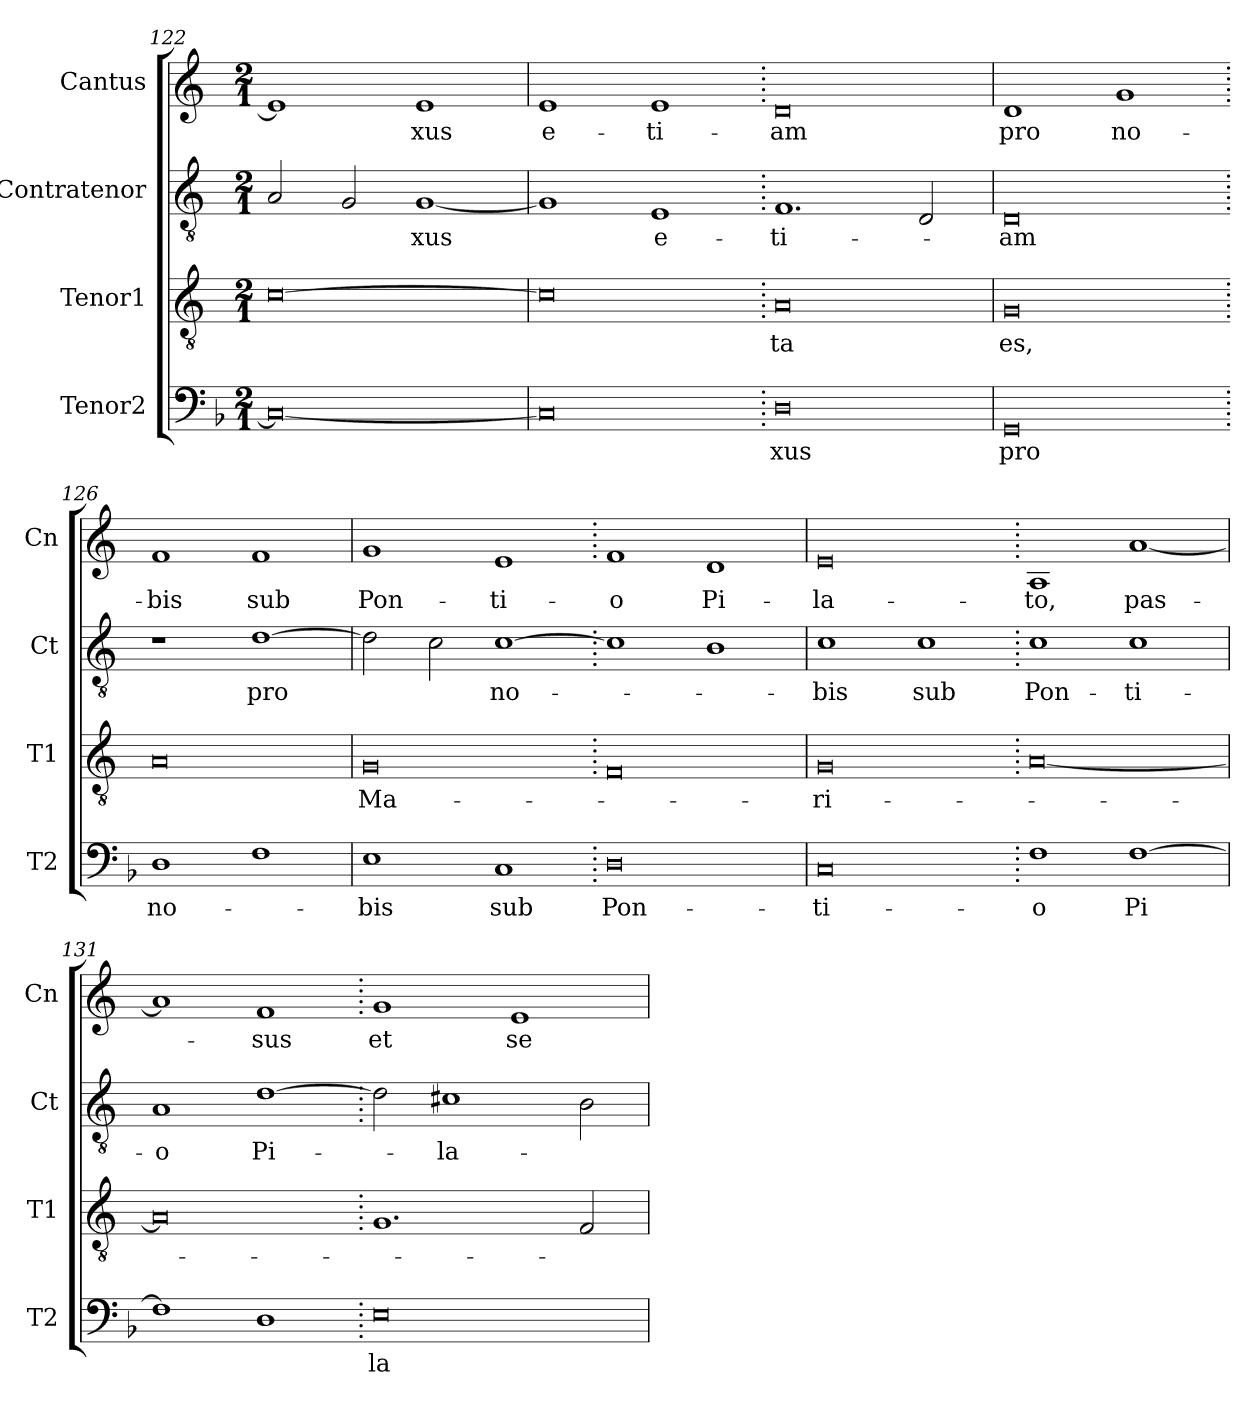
**kern	**text	**kern	**text	**kern	**text	**kern	**text
*part4	*part4	*part3	*part3	*part2	*part2	*part1	*part1
*staff4	*staff4	*staff3	*staff3	*staff2	*staff2	*staff1	*staff1
*I"Tenor2	*	*I"Tenor1	*	*I"Contratenor	*	*I"Cantus	*
*I'T2	*	*I'T1	*	*I'Ct	*	*I'Cn	*
*clefF4	*	*clefGv2	*	*clefGv2	*	*clefG2	*
*k[b-]	*	*k[]	*	*k[]	*	*k[]	*
*M2/1	*	*M2/1	*	*M2/1	*	*M2/1	*
=122	=122	=122	=122	=122	=122	=122	=122
0C_	.	[0c	.	2A/	.	1e]	.
.	.	.	.	2G/	.	.	.
.	.	.	.	[1G	-xus	1e	-xus
=123	=123	=123	=123	=123	=123	=123	=123
0C]	.	0c]	.	1G]	.	1e	e-
.	.	.	.	1E	e-	1e	-ti-
=124.	=124.	=124.	=124.	=124.	=124.	=124.	=124.
0D	-xus	0A	-ta	1.F	-ti-	0d	-am
.	.	.	.	2D/	.	.	.
=125	=125	=125	=125	=125	=125	=125	=125
0GG	pro	0G	es,	0D	-am	1d	pro
.	.	.	.	.	.	1g	no-
=126.	=126.	=126.	=126.	=126.	=126.	=126.	=126.
1D	no-	0A	.	1r	.	1f	-bis
1F	.	.	.	[1d	pro	1f	sub
=127	=127	=127	=127	=127	=127	=127	=127
1E	-bis	0G	Ma-	2d\]	.	1g	Pon-
.	.	.	.	2c\	.	.	.
1C	sub	.	.	[1c	no-	1e	-ti-
=128.	=128.	=128.	=128.	=128.	=128.	=128.	=128.
0D	Pon-	0F	.	1c]	.	1f	-o
.	.	.	.	1B	.	1d	Pi-
=129	=129	=129	=129	=129	=129	=129	=129
0C	-ti-	0G	-ri-	1c	-bis	0e	-la-
.	.	.	.	1c	sub	.	.
=130.	=130.	=130.	=130.	=130.	=130.	=130.	=130.
1F	-o	[0A	.	1c	Pon-	1A	-to,
[1F	Pi	.	.	1c	-ti-	[1a	pas-
=131	=131	=131	=131	=131	=131	=131	=131
1F]	.	0A]	.	1A	-o	1a]	.
1D	.	.	.	[1d	Pi-	1f	-sus
=132.	=132.	=132.	=132.	=132.	=132.	=132.	=132.
0E	la-	1.G	.	2d\]	.	1g	et
.	.	.	.	1c#X	-la-	.	.
.	.	.	.	.	.	1e	se-
.	.	2F/	.	2B\	.	.	.
=	=	=	=	=	=	=	=
*-	*-	*-	*-	*-	*-	*-	*-
